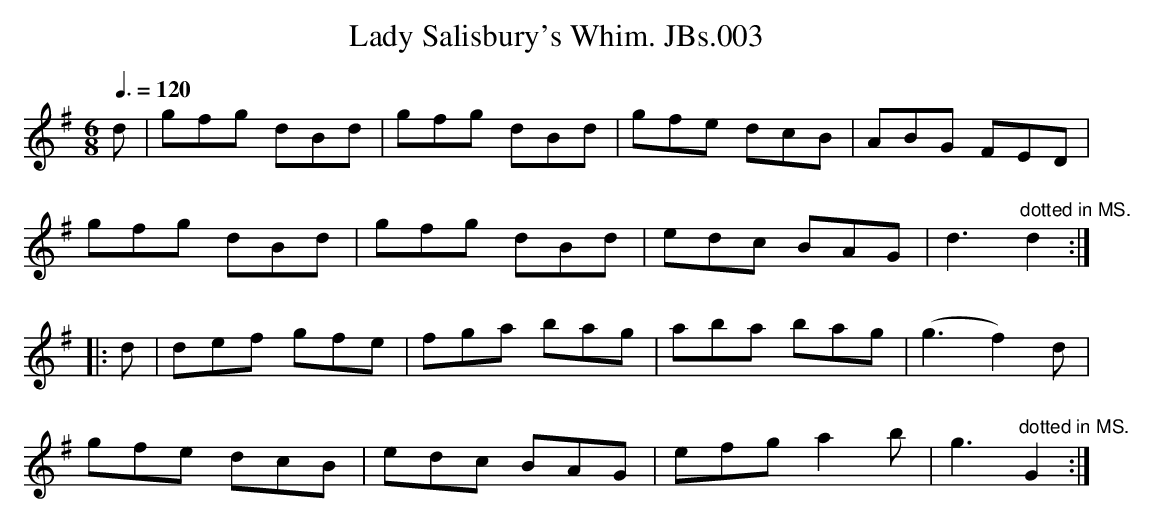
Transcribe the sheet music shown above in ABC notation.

X:1
T:Lady Salisbury's Whim. JBs.003
M:6/8
L:1/8
Q:3/8=120
K:G major
d|gfg dBd|gfg dBd|gfe dcB|ABG FED|!
gfg dBd|gfg dBd|edc BAG|d3"dotted in MS."d2:|!
|:d|def gfe|fga bag|aba bag|(g3f2)d|!
gfe dcB|edc BAG|efg a2b|g3"dotted in MS."G2:|
